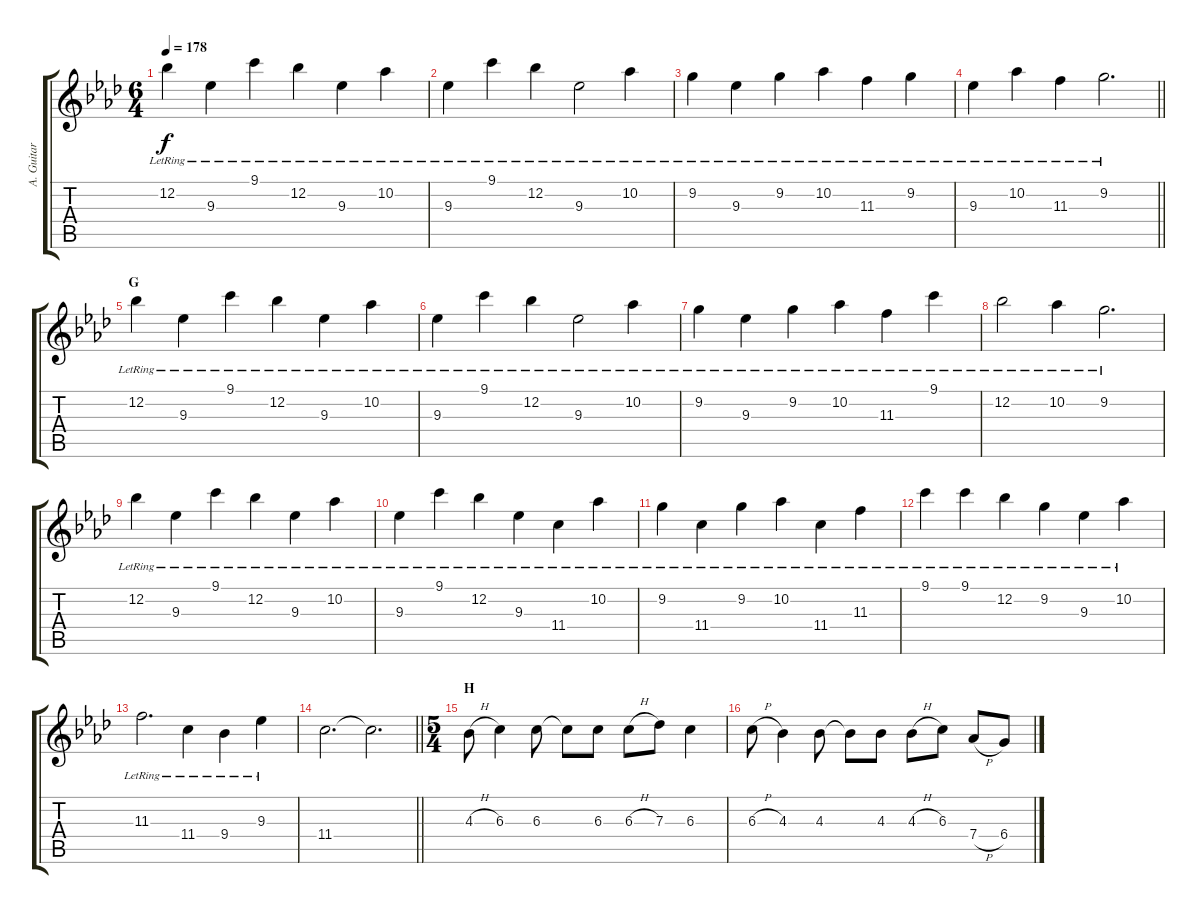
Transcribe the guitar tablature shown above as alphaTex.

\track ("A. Guitar I" "A. Guitar ") {instrument acousticguitarsteel}
\staff {score tabs}
\tuning (Eb4 Bb3 Gb3 Db3 Ab2 Db2) {hide}
\ts (6 4)
\tempo 178
\clef g2
\ks ab
12.2{lr}.4{dy f} 9.3{lr}.4 9.1{lr}.4 12.2{lr}.4 9.3{lr}.4 10.2{lr}.4 |
9.3{lr}.4 9.1{lr}.4 12.2{lr}.4 9.3{lr}.2 10.2{lr}.4 |
9.2{lr}.4 9.3{lr}.4 9.2{lr}.4 10.2{lr}.4 11.3{lr}.4 9.2{lr}.4 |
\barLineRight lightlight
9.3{lr}.4 10.2{lr}.4 11.3{lr}.4 9.2{lr}.2{d} |
\section ("" "G")
12.2{lr}.4 9.3{lr}.4 9.1{lr}.4 12.2{lr}.4 9.3{lr}.4 10.2{lr}.4 |
9.3{lr}.4 9.1{lr}.4 12.2{lr}.4 9.3{lr}.2 10.2{lr}.4 |
9.2{lr}.4 9.3{lr}.4 9.2{lr}.4 10.2{lr}.4 11.3{lr}.4 9.1{lr}.4 |
12.2{lr}.2 10.2{lr}.4 9.2{lr}.2{d} |
12.2{lr}.4 9.3{lr}.4 9.1{lr}.4 12.2{lr}.4 9.3{lr}.4 10.2{lr}.4 |
9.3{lr}.4 9.1{lr}.4 12.2{lr}.4 9.3{lr}.4 11.4{lr}.4 10.2{lr}.4 |
9.2{lr}.4 11.4{lr}.4 9.2{lr}.4 10.2{lr}.4 11.4{lr}.4 11.3{lr}.4 |
9.1{lr}.4 9.1{lr}.4 12.2{lr}.4 9.2{lr}.4 9.3{lr}.4 10.2{lr}.4 |
11.3{lr}.2{d} 11.4{lr}.4 9.4{lr}.4 9.3{lr}.4 |
\barLineRight lightlight
11.4.2{d} 11.4{t}.2{d} |
\ts (5 4)
\section ("" "H")
4.3{h}.8 6.3.4 6.3.8 6.3{t}.8 6.3.8 6.3{h}.8 7.3.8 6.3.4 |
6.3{h}.8 4.3.4 4.3.8 4.3{t}.8 4.3.8 4.3{h}.8 6.3.8 7.4{h}.8 6.4.8
